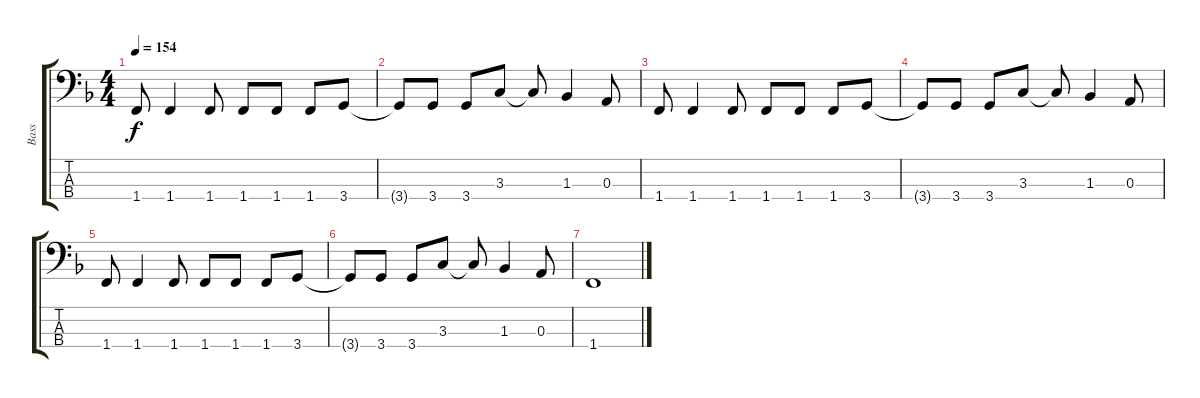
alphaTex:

\track ("Bass" "Bass") {instrument electricbassfinger}
\staff {score tabs}
\tuning (G2 D2 A1 E1) {hide}
\ts (4 4)
\tempo 154
\clef f4
\ks f
1.4.8{dy f} 1.4.4 1.4.8 1.4.8 1.4.8 1.4.8 3.4.8 |
3.4{t}.8 3.4.8 3.4.8 3.3.8 3.3{t}.8 1.3.4 0.3.8 |
1.4.8{volume 0} 1.4.4 1.4.8 1.4.8 1.4.8 1.4.8 3.4.8 |
3.4{t}.8 3.4.8 3.4.8 3.3.8 3.3{t}.8 1.3.4 0.3.8 |
1.4.8 1.4.4 1.4.8 1.4.8 1.4.8 1.4.8 3.4.8 |
3.4{t}.8 3.4.8 3.4.8 3.3.8 3.3{t}.8 1.3.4 0.3.8 |
1.4.1
